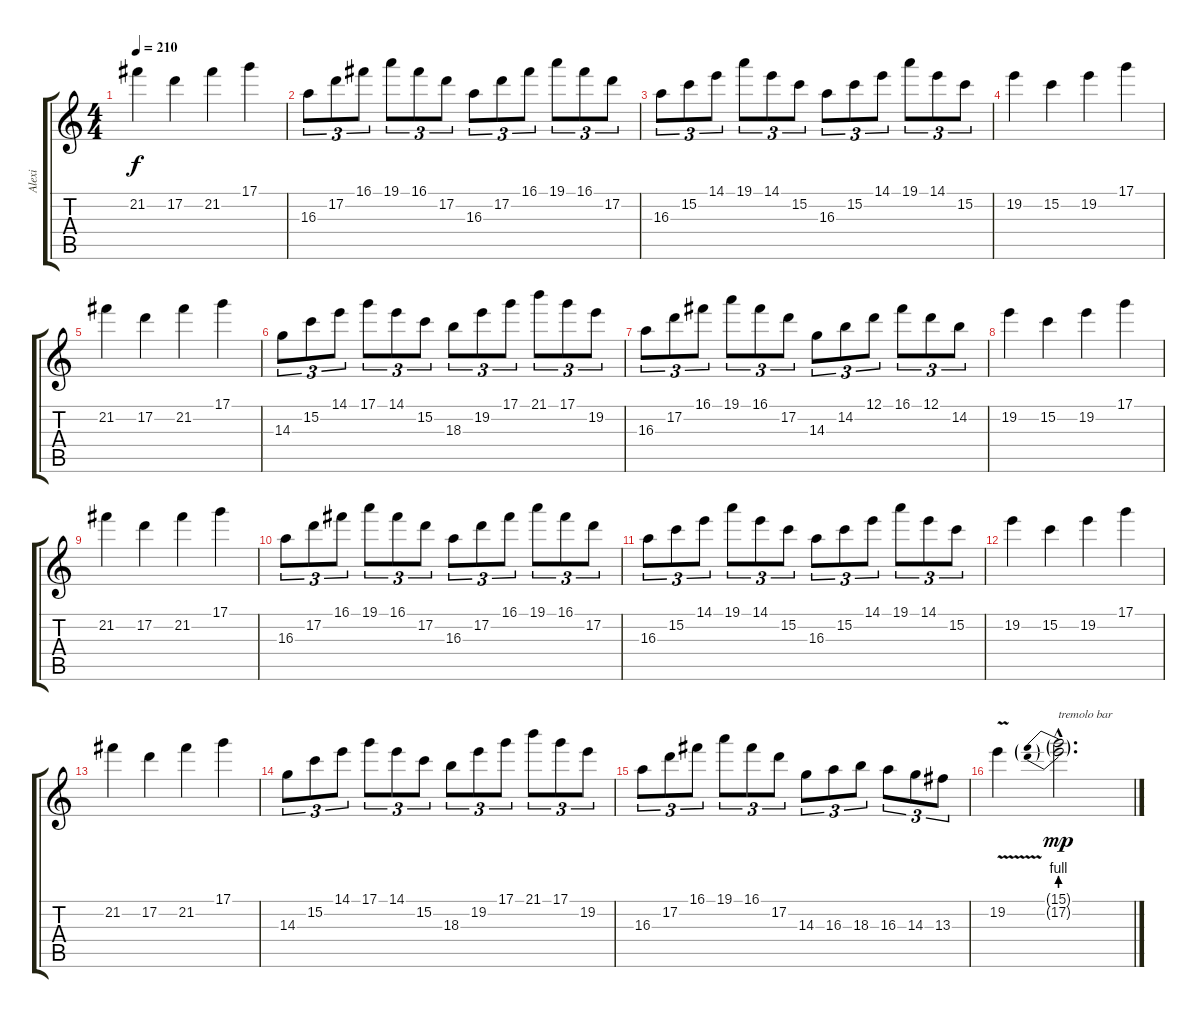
\track ("Alexi" "Alexi") {instrument distortionguitar}
\staff {score tabs}
\tuning (D4 A3 F3 C3 G2 D2) {hide}
\ts (4 4)
\tempo 210
\clef g2
\ks c
21.2.4{dy f} 17.2.4 21.2.4 17.1.4 |
16.3.8{tu (3 2)} 17.2.8{tu (3 2)} 16.1.8{tu (3 2)} 19.1.8{tu (3 2)} 16.1.8{tu (3 2)} 17.2.8{tu (3 2)} 16.3.8{tu (3 2)} 17.2.8{tu (3 2)} 16.1.8{tu (3 2)} 19.1.8{tu (3 2)} 16.1.8{tu (3 2)} 17.2.8{tu (3 2)} |
16.3.8{tu (3 2)} 15.2.8{tu (3 2)} 14.1.8{tu (3 2)} 19.1.8{tu (3 2)} 14.1.8{tu (3 2)} 15.2.8{tu (3 2)} 16.3.8{tu (3 2)} 15.2.8{tu (3 2)} 14.1.8{tu (3 2)} 19.1.8{tu (3 2)} 14.1.8{tu (3 2)} 15.2.8{tu (3 2)} |
19.2.4 15.2.4 19.2.4 17.1.4 |
21.2.4 17.2.4 21.2.4 17.1.4 |
14.3.8{tu (3 2)} 15.2.8{tu (3 2)} 14.1.8{tu (3 2)} 17.1.8{tu (3 2)} 14.1.8{tu (3 2)} 15.2.8{tu (3 2)} 18.3.8{tu (3 2)} 19.2.8{tu (3 2)} 17.1.8{tu (3 2)} 21.1.8{tu (3 2)} 17.1.8{tu (3 2)} 19.2.8{tu (3 2)} |
16.3.8{tu (3 2)} 17.2.8{tu (3 2)} 16.1.8{tu (3 2)} 19.1.8{tu (3 2)} 16.1.8{tu (3 2)} 17.2.8{tu (3 2)} 14.3.8{tu (3 2)} 14.2.8{tu (3 2)} 12.1.8{tu (3 2)} 16.1.8{tu (3 2)} 12.1.8{tu (3 2)} 14.2.8{tu (3 2)} |
19.2.4 15.2.4 19.2.4 17.1.4 |
21.2.4 17.2.4 21.2.4 17.1.4 |
16.3.8{tu (3 2)} 17.2.8{tu (3 2)} 16.1.8{tu (3 2)} 19.1.8{tu (3 2)} 16.1.8{tu (3 2)} 17.2.8{tu (3 2)} 16.3.8{tu (3 2)} 17.2.8{tu (3 2)} 16.1.8{tu (3 2)} 19.1.8{tu (3 2)} 16.1.8{tu (3 2)} 17.2.8{tu (3 2)} |
16.3.8{tu (3 2)} 15.2.8{tu (3 2)} 14.1.8{tu (3 2)} 19.1.8{tu (3 2)} 14.1.8{tu (3 2)} 15.2.8{tu (3 2)} 16.3.8{tu (3 2)} 15.2.8{tu (3 2)} 14.1.8{tu (3 2)} 19.1.8{tu (3 2)} 14.1.8{tu (3 2)} 15.2.8{tu (3 2)} |
19.2.4 15.2.4 19.2.4 17.1.4 |
21.2.4 17.2.4 21.2.4 17.1.4 |
14.3.8{tu (3 2)} 15.2.8{tu (3 2)} 14.1.8{tu (3 2)} 17.1.8{tu (3 2)} 14.1.8{tu (3 2)} 15.2.8{tu (3 2)} 18.3.8{tu (3 2)} 19.2.8{tu (3 2)} 17.1.8{tu (3 2)} 21.1.8{tu (3 2)} 17.1.8{tu (3 2)} 19.2.8{tu (3 2)} |
16.3.8{tu (3 2)} 17.2.8{tu (3 2)} 16.1.8{tu (3 2)} 19.1.8{tu (3 2)} 16.1.8{tu (3 2)} 17.2.8{tu (3 2)} 14.3.8{tu (3 2)} 16.3.8{tu (3 2)} 18.3.8{tu (3 2)} 16.3.8{tu (3 2)} 14.3.8{tu (3 2)} 13.3.8{tu (3 2)} |
19.2{v}.4 (15.1{be (prebend 0 4 60 4) g hac} 17.2{be (prebend 0 4 60 4) g hac}).2{d txt "tremolo bar" dy mp}
